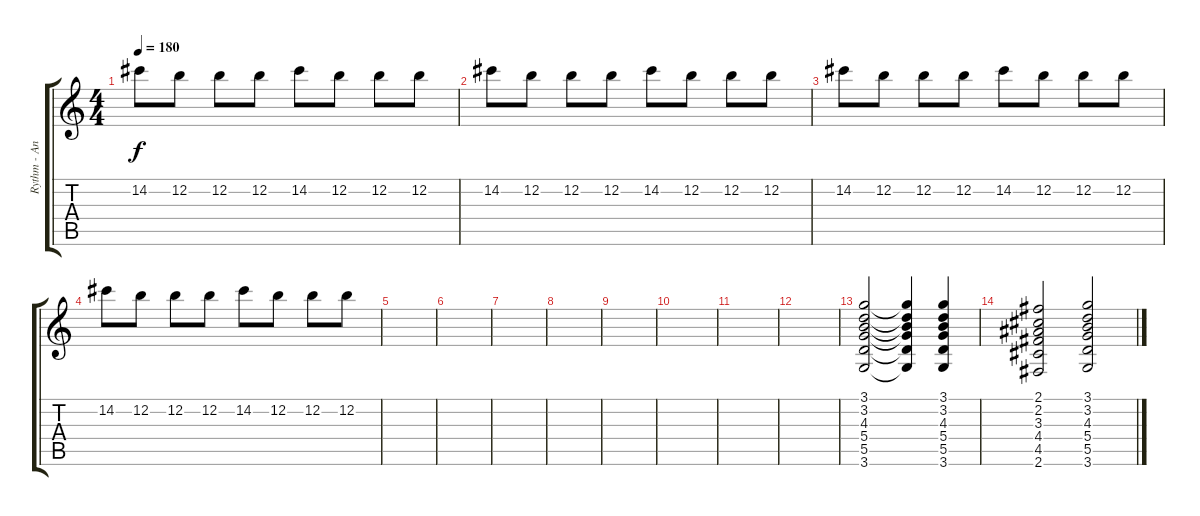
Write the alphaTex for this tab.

\track ("Rythm - Andy" "Rythm - An") {instrument distortionguitar}
\staff {score tabs}
\tuning (E4 B3 G3 D3 A2 E2) {hide}
\ts (4 4)
\tempo 180
\clef g2
\ks c
14.2.8{dy f} 12.2.8 12.2.8 12.2.8 14.2.8 12.2.8 12.2.8 12.2.8 |
14.2.8 12.2.8 12.2.8 12.2.8 14.2.8 12.2.8 12.2.8 12.2.8 |
14.2.8 12.2.8 12.2.8 12.2.8 14.2.8 12.2.8 12.2.8 12.2.8 |
14.2.8 12.2.8 12.2.8 12.2.8 14.2.8 12.2.8 12.2.8 12.2.8 |
|
|
|
|
|
|
|
|
(3.1 3.2 4.3 5.4 5.5 3.6).2 (3.1{t} 3.2{t} 4.3{t} 5.4{t} 5.5{t} 3.6{t}).4 (3.1 3.2 4.3 5.4 5.5 3.6).4 |
(2.1 2.2 3.3 4.4 4.5 2.6).2 (3.1 3.2 4.3 5.4 5.5 3.6).2
